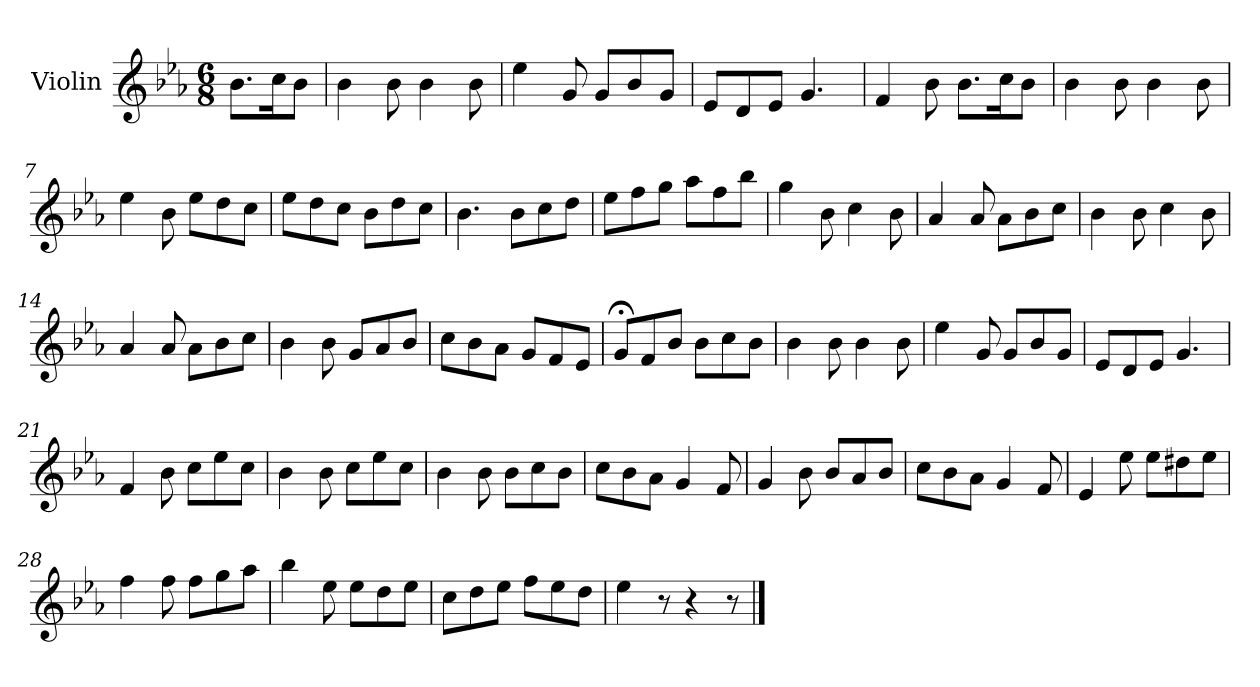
**kern
*part1
*staff1
*I"Violin
*I'Vln.
*clefG2
*k[b-e-a-]
*M6/8
=1
8.b-\L
16cc\k
8b-\J
=2
4b-\
8b-\
4b-\
8b-\
=3
4ee-\
8g/
8g/L
8b-/
8g/J
=4
8e-/L
8d/
8e-/J
4.g/
=5
4f/
8b-\
8.b-\L
16cc\k
8b-\J
=6
4b-\
8b-\
4b-\
8b-\
!!LO:LB:g=z
=7
4ee-\
8b-\
8ee-\L
8dd\
8cc\J
=8
8ee-\L
8dd\
8cc\J
8b-\L
8dd\
8cc\J
=9
4.b-\
8b-\L
8cc\
8dd\J
=10
8ee-\L
8ff\
8gg\J
8aa-\L
8ff\
8bb-\J
=11
4gg\
8b-\
4cc\
8b-\
=12
4a-/
8a-/
8a-\L
8b-\
8cc\J
!!LO:LB:g=z
=13
4b-\
8b-\
4cc\
8b-\
=14
4a-/
8a-/
8a-\L
8b-\
8cc\J
=15
4b-\
8b-\
8g/L
8a-/
8b-/J
=16
8cc\L
8b-\
8a-\J
8g/L
8f/
8e-/J
=17
8g;</L
8f/
8b-/J
8b-\L
8cc\
8b-\J
=18
4b-\
8b-\
4b-\
8b-\
!!LO:LB:g=z
=19
4ee-\
8g/
8g/L
8b-/
8g/J
=20
8e-/L
8d/
8e-/J
4.g/
=21
4f/
8b-\
8cc\L
8ee-\
8cc\J
=22
4b-\
8b-\
8cc\L
8ee-\
8cc\J
=23
4b-\
8b-\
8b-\L
8cc\
8b-\J
=24
8cc\L
8b-\
8a-\J
4g/
8f/
!!LO:LB:g=z
=25
4g/
8b-\
8b-/L
8a-/
8b-/J
=26
8cc\L
8b-\
8a-\J
4g/
8f/
=27
4e-/
8ee-\
8ee-\L
8dd#X\
8ee-\J
=28
4ff\
8ff\
8ff\L
8gg\
8aa-\J
=29
4bb-\
8ee-\
8ee-\L
8dd\
8ee-\J
=30
8cc\L
8dd\
8ee-\J
8ff\L
8ee-\
8dd\J
!!LO:LB:g=z
=31
4ee-\
8r
4r
8r
==
*-
